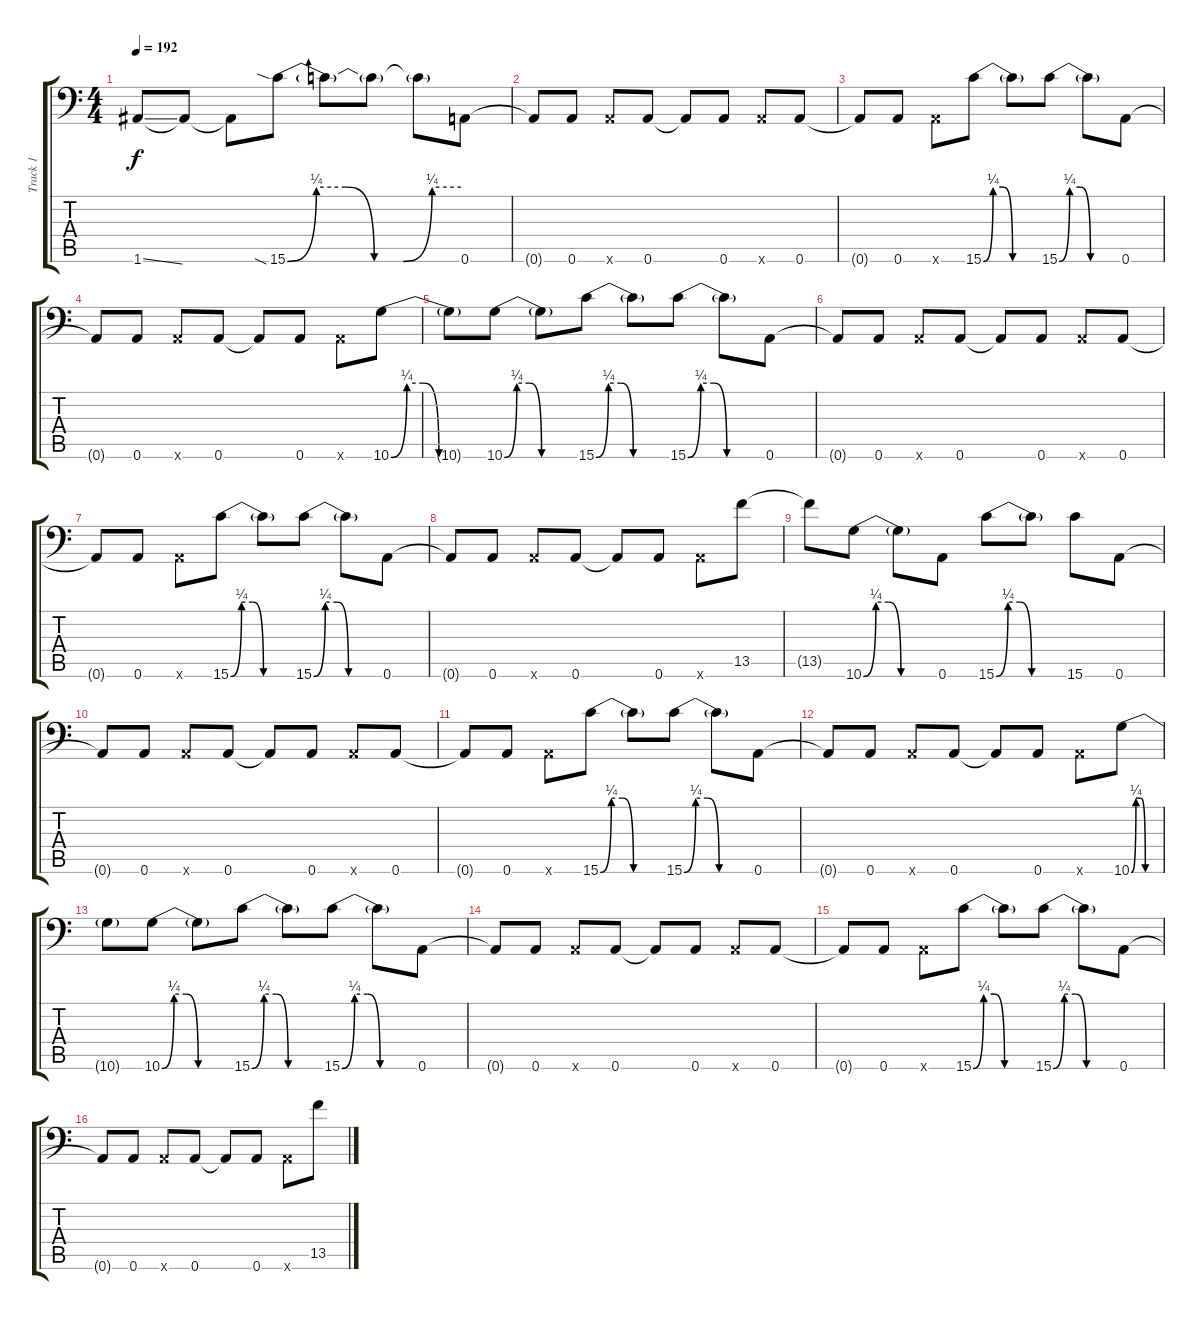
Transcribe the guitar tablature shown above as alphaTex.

\track ("Track 1" "Track 1") {instrument distortionguitar}
\staff {score tabs}
\tuning (B3 Gb3 D3 A2 E2 A1) {hide}
\ts (4 4)
\tempo 192
\clef f4
\ks c
1.6{ss}.8{dy f} 1.6{t}.8 1.6{t}.8 15.6{be (custom 0 0 10 1 20 1 30 0 40 0 50 1 60 1) sia}.8 15.6{t}.8 15.6{t}.8 15.6{t}.8 0.6.8 |
0.6{t}.8 0.6.8 0.6{x}.8 0.6.8 0.6{t}.8 0.6.8 0.6{x}.8 0.6.8 |
0.6{t}.8 0.6.8 0.6{x}.8 15.6{be (custom 0 0 10 1 20 1 30 0 60 0)}.8 15.6{t}.8 15.6{be (custom 0 0 10 1 20 1 30 0 60 0)}.8 15.6{t}.8 0.6.8 |
0.6{t}.8 0.6.8 0.6{x}.8 0.6.8 0.6{t}.8 0.6.8 0.6{x}.8 10.6{be (custom 0 0 10 1 20 1 30 0 60 0)}.8 |
10.6{t}.8 10.6{be (custom 0 0 10 1 20 1 30 0 60 0)}.8 10.6{t}.8 15.6{be (custom 0 0 10 1 20 1 30 0 60 0)}.8 15.6{t}.8 15.6{be (custom 0 0 10 1 20 1 30 0 60 0)}.8 15.6{t}.8 0.6.8 |
0.6{t}.8 0.6.8 0.6{x}.8 0.6.8 0.6{t}.8 0.6.8 0.6{x}.8 0.6.8 |
0.6{t}.8 0.6.8 0.6{x}.8 15.6{be (custom 0 0 10 1 20 1 30 0 60 0)}.8 15.6{t}.8 15.6{be (custom 0 0 10 1 20 1 30 0 60 0)}.8 15.6{t}.8 0.6.8 |
0.6{t}.8 0.6.8 0.6{x}.8 0.6.8 0.6{t}.8 0.6.8 0.6{x}.8 13.5.8 |
13.5{t}.8 10.6{be (custom 0 0 10 1 20 1 30 0 60 0)}.8 10.6{t}.8 0.6.8 15.6{be (custom 0 0 10 1 20 1 30 0 60 0)}.8 15.6{t}.8 15.6.8 0.6.8 |
0.6{t}.8 0.6.8 0.6{x}.8 0.6.8 0.6{t}.8 0.6.8 0.6{x}.8 0.6.8 |
0.6{t}.8 0.6.8 0.6{x}.8 15.6{be (custom 0 0 10 1 20 1 30 0 60 0)}.8 15.6{t}.8 15.6{be (custom 0 0 10 1 20 1 30 0 60 0)}.8 15.6{t}.8 0.6.8 |
0.6{t}.8 0.6.8 0.6{x}.8 0.6.8 0.6{t}.8 0.6.8 0.6{x}.8 10.6{be (custom 0 0 10 1 20 1 30 0 60 0)}.8 |
10.6{t}.8 10.6{be (custom 0 0 10 1 20 1 30 0 60 0)}.8 10.6{t}.8 15.6{be (custom 0 0 10 1 20 1 30 0 60 0)}.8 15.6{t}.8 15.6{be (custom 0 0 10 1 20 1 30 0 60 0)}.8 15.6{t}.8 0.6.8 |
0.6{t}.8 0.6.8 0.6{x}.8 0.6.8 0.6{t}.8 0.6.8 0.6{x}.8 0.6.8 |
0.6{t}.8 0.6.8 0.6{x}.8 15.6{be (custom 0 0 10 1 20 1 30 0 60 0)}.8 15.6{t}.8 15.6{be (custom 0 0 10 1 20 1 30 0 60 0)}.8 15.6{t}.8 0.6.8 |
0.6{t}.8 0.6.8 0.6{x}.8 0.6.8 0.6{t}.8 0.6.8 0.6{x}.8 13.5.8
